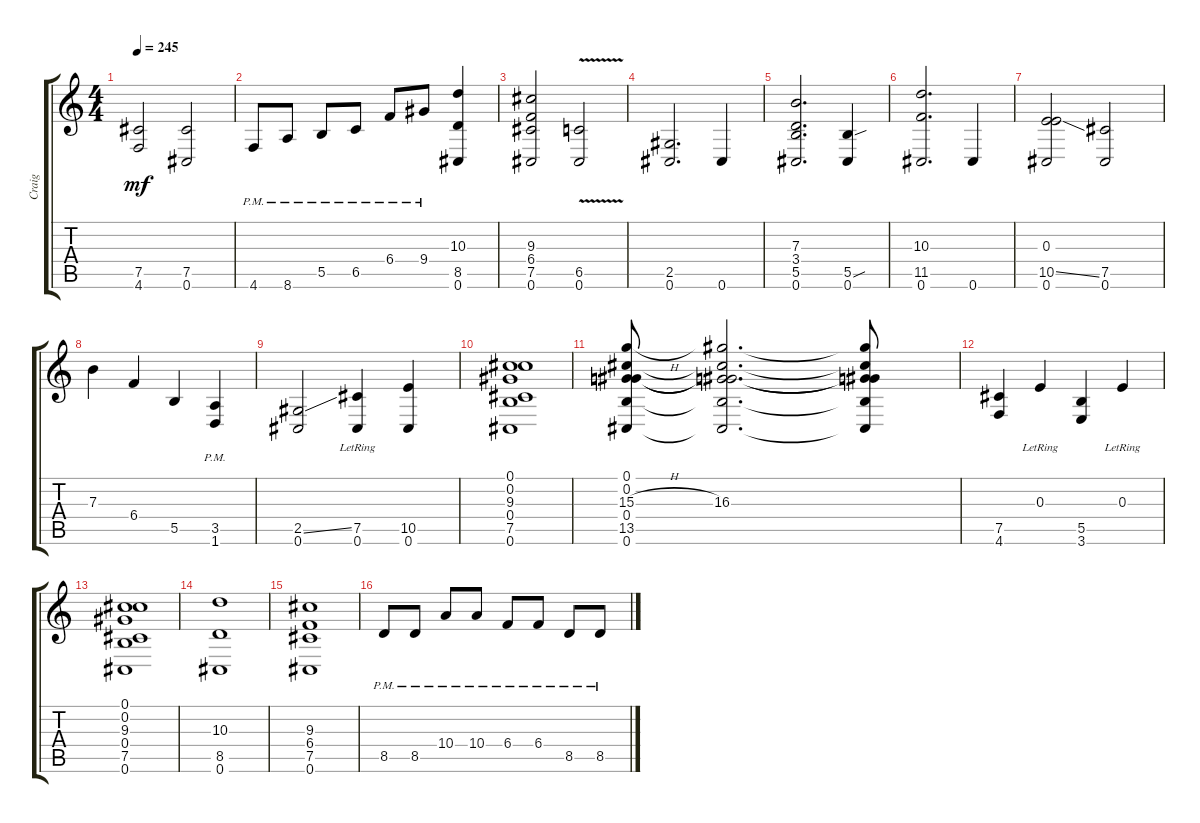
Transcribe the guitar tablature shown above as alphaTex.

\track ("Craig" "Craig") {instrument distortionguitar}
\staff {score tabs}
\tuning (Db4 Ab3 E3 B2 Gb2 Db2) {hide}
\ts (4 4)
\tempo 245
\clef g2
\ks c
(7.5 4.6).2{dy mf} (7.5 0.6).2 |
4.6{pm}.8 8.6{pm}.8 5.5{pm}.8 6.5{pm}.8 6.4{pm}.8 9.4{pm}.8 (10.3 8.5 0.6).4 |
(9.3 6.4 7.5 0.6).2 (6.5{v} 0.6).2 |
(2.5 0.6).2{d} 0.6.4 |
(7.3 3.4 5.5 0.6).2{d} (5.5{sou} 0.6).4 |
(10.3 11.5 0.6).2{d} 0.6.4 |
(0.3 10.5{ss} 0.6).2 (7.5 0.6).2 |
7.3.4 6.4.4 5.5.4 (3.5{pm} 1.6).4 |
(2.5{ss} 0.6).2 (7.5 0.6{lr}).4 (10.5 0.6).4 |
(0.1 0.2 9.3 0.4 7.5 0.6).1 |
(0.1 0.2 15.3{h} 0.4 13.5 0.6).8 (0.1{t} 0.2{t} 16.3 0.4{t} 13.5{t} 0.6{t}).2{d} (0.1{t} 0.2{t} 16.3{t} 0.4{t} 13.5{t} 0.6{t}).8 |
(7.5 4.6).4 0.3{lr}.4 (5.5 3.6).4 0.3{lr}.4 |
(0.1 0.2 9.3 0.4 7.5 0.6).1 |
(10.3 8.5 0.6).1 |
(9.3 6.4 7.5 0.6).1 |
8.5{pm}.8 8.5{pm}.8 10.4{pm}.8 10.4{pm}.8 6.4{pm}.8 6.4{pm}.8 8.5{pm}.8 8.5{pm}.8
